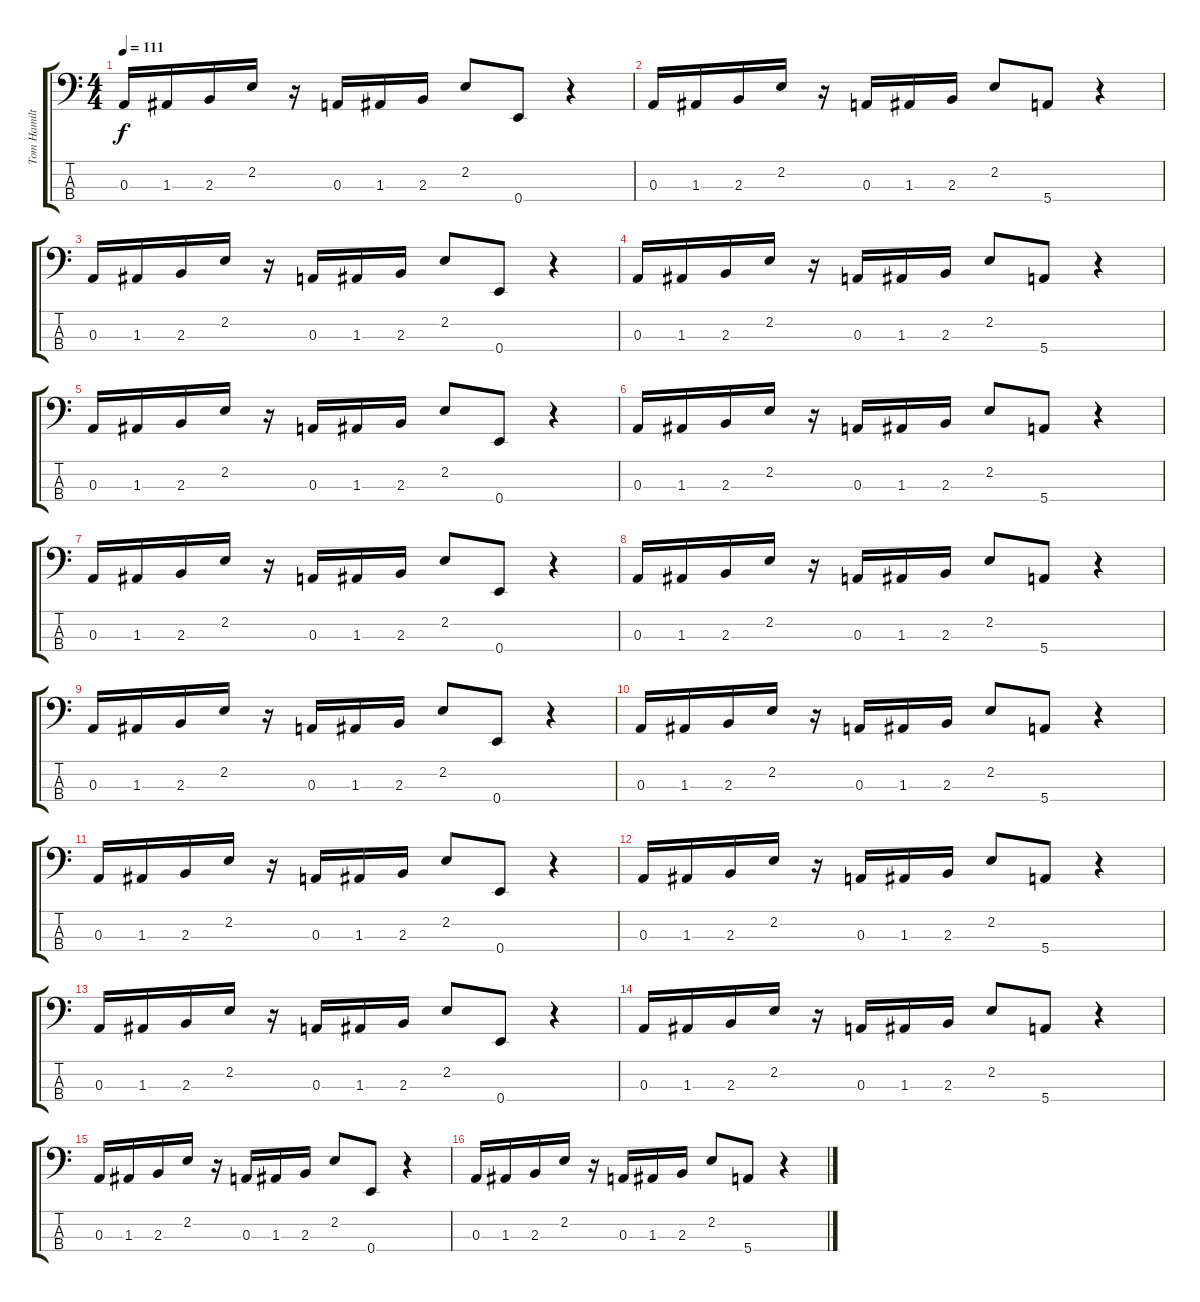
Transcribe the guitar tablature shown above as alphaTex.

\track ("Tom Hamilton" "Tom Hamilt") {instrument electricbassfinger}
\staff {score tabs}
\tuning (G2 D2 A1 E1) {hide}
\ts (4 4)
\tempo 111
\clef f4
\ks c
0.3.16{dy f} 1.3.16 2.3.16 2.2.16 r.16 0.3.16 1.3.16 2.3.16 2.2.8 0.4.8 r.4 |
0.3.16 1.3.16 2.3.16 2.2.16 r.16 0.3.16 1.3.16 2.3.16 2.2.8 5.4.8 r.4 |
0.3.16 1.3.16 2.3.16 2.2.16 r.16 0.3.16 1.3.16 2.3.16 2.2.8 0.4.8 r.4 |
0.3.16 1.3.16 2.3.16 2.2.16 r.16 0.3.16 1.3.16 2.3.16 2.2.8 5.4.8 r.4 |
0.3.16 1.3.16 2.3.16 2.2.16 r.16 0.3.16 1.3.16 2.3.16 2.2.8 0.4.8 r.4 |
0.3.16 1.3.16 2.3.16 2.2.16 r.16 0.3.16 1.3.16 2.3.16 2.2.8 5.4.8 r.4 |
0.3.16 1.3.16 2.3.16 2.2.16 r.16 0.3.16 1.3.16 2.3.16 2.2.8 0.4.8 r.4 |
0.3.16 1.3.16 2.3.16 2.2.16 r.16 0.3.16 1.3.16 2.3.16 2.2.8 5.4.8 r.4 |
0.3.16 1.3.16 2.3.16 2.2.16 r.16 0.3.16 1.3.16 2.3.16 2.2.8 0.4.8 r.4 |
0.3.16 1.3.16 2.3.16 2.2.16 r.16 0.3.16 1.3.16 2.3.16 2.2.8 5.4.8 r.4 |
0.3.16 1.3.16 2.3.16 2.2.16 r.16 0.3.16 1.3.16 2.3.16 2.2.8 0.4.8 r.4 |
0.3.16 1.3.16 2.3.16 2.2.16 r.16 0.3.16 1.3.16 2.3.16 2.2.8 5.4.8 r.4 |
0.3.16 1.3.16 2.3.16 2.2.16 r.16 0.3.16 1.3.16 2.3.16 2.2.8 0.4.8 r.4 |
0.3.16 1.3.16 2.3.16 2.2.16 r.16 0.3.16 1.3.16 2.3.16 2.2.8 5.4.8 r.4 |
0.3.16 1.3.16 2.3.16 2.2.16 r.16 0.3.16 1.3.16 2.3.16 2.2.8 0.4.8 r.4 |
0.3.16 1.3.16 2.3.16 2.2.16 r.16 0.3.16 1.3.16 2.3.16 2.2.8 5.4.8 r.4
